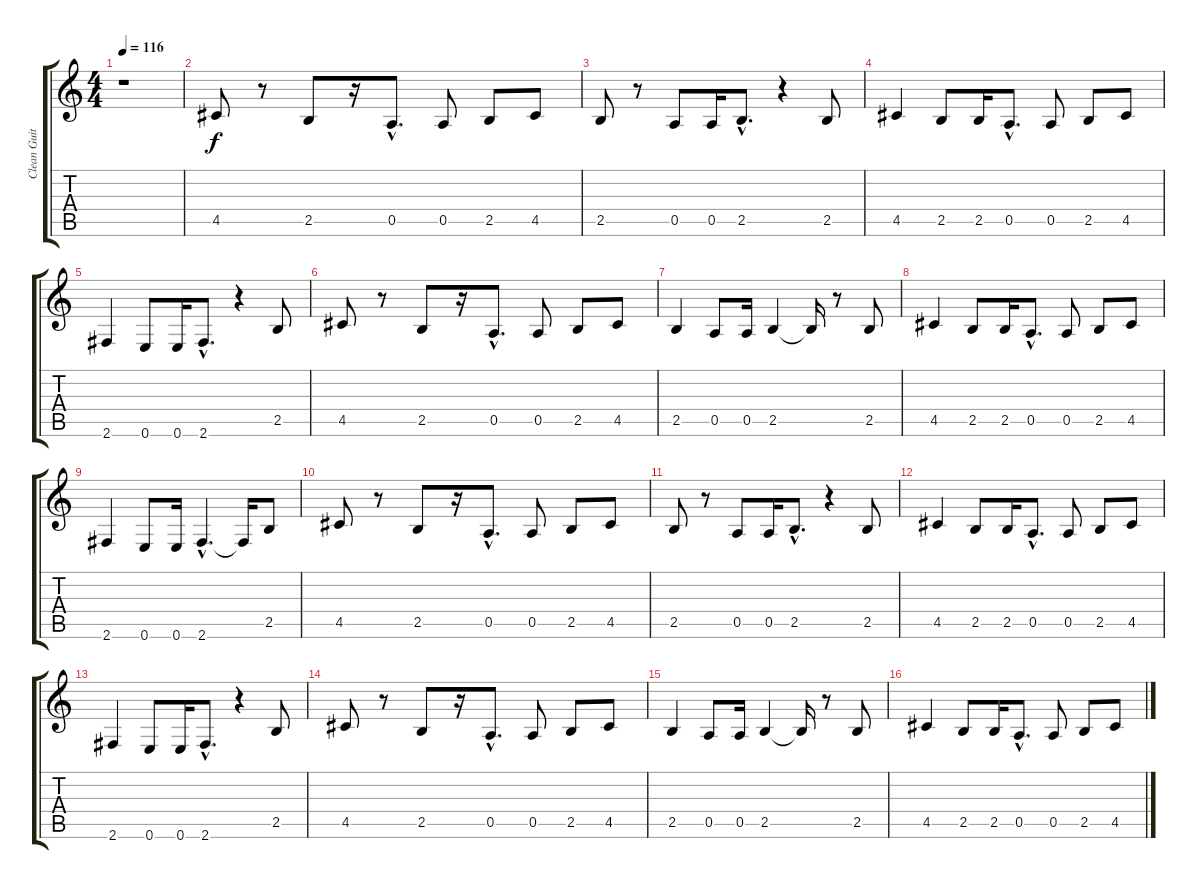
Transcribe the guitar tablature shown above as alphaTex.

\track ("Clean Guitar" "Clean Guit") {instrument electricguitarclean}
\staff {score tabs}
\tuning (E4 B3 G3 D3 A2 E2) {hide}
\ts (4 4)
\tempo 116
\clef g2
\ks c
r.1{dy f} |
4.5.8 r.8 2.5.8 r.16 0.5{hac}.8{d} 0.5.8 2.5.8 4.5.8 |
2.5.8 r.8 0.5.8 0.5.16 2.5{hac}.8{d} r.4 2.5.8 |
4.5.4 2.5.8 2.5.16 0.5{hac}.8{d} 0.5.8 2.5.8 4.5.8 |
2.6.4 0.6.8 0.6.16 2.6{hac}.8{d} r.4 2.5.8 |
4.5.8 r.8 2.5.8 r.16 0.5{hac}.8{d} 0.5.8 2.5.8 4.5.8 |
2.5.4 0.5.8 0.5.16 2.5.4 2.5{t}.16 r.8 2.5.8 |
4.5.4 2.5.8 2.5.16 0.5{hac}.8{d} 0.5.8 2.5.8 4.5.8 |
2.6.4 0.6.8 0.6.16 2.6{hac}.4{d} 2.6{t}.16 2.5.8 |
4.5.8 r.8 2.5.8 r.16 0.5{hac}.8{d} 0.5.8 2.5.8 4.5.8 |
2.5.8 r.8 0.5.8 0.5.16 2.5{hac}.8{d} r.4 2.5.8 |
4.5.4 2.5.8 2.5.16 0.5{hac}.8{d} 0.5.8 2.5.8 4.5.8 |
2.6.4 0.6.8 0.6.16 2.6{hac}.8{d} r.4 2.5.8 |
4.5.8 r.8 2.5.8 r.16 0.5{hac}.8{d} 0.5.8 2.5.8 4.5.8 |
2.5.4 0.5.8 0.5.16 2.5.4 2.5{t}.16 r.8 2.5.8 |
4.5.4 2.5.8 2.5.16 0.5{hac}.8{d} 0.5.8 2.5.8 4.5.8
